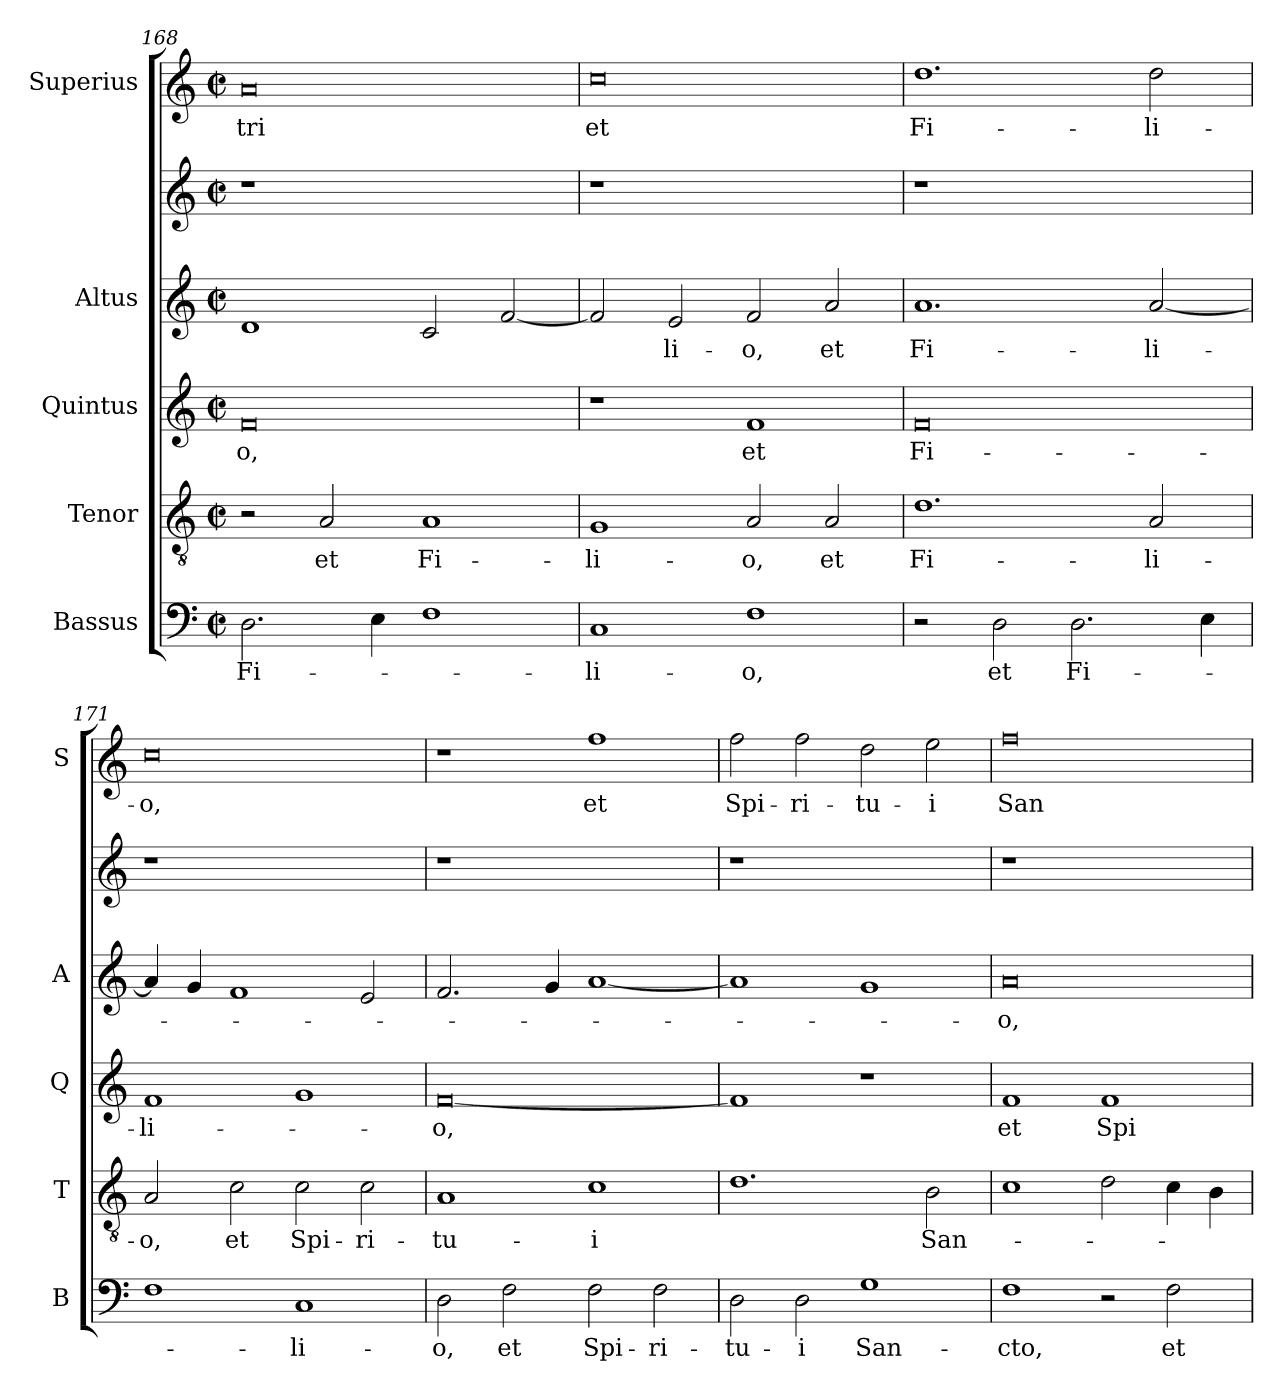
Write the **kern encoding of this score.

**kern	**text	**kern	**text	**kern	**text	**kern	**text	**kern	**kern	**text
*part6	*part6	*part5	*part5	*part4	*part4	*part3	*part3	*part2	*part1	*part1
*staff6	*staff6	*staff5	*staff5	*staff4	*staff4	*staff3	*staff3	*staff2	*staff1	*staff1
*I"Bassus	*	*I"Tenor	*	*I"Quintus	*	*I"Altus	*	*	*I"Superius	*
*I'B	*	*I'T	*	*I'Q	*	*I'A	*	*	*I'S	*
*clefF4	*	*clefGv2	*	*clefG2	*	*clefG2	*	*clefG2	*clefG2	*
*k[]	*	*k[]	*	*k[]	*	*k[]	*	*k[]	*k[]	*
*C:	*	*C:	*	*C:	*	*C:	*	*C:	*C:	*
*M2/2	*	*M2/2	*	*M2/2	*	*M2/2	*	*M2/2	*M2/2	*
*met(c|)	*	*met(c|)	*	*met(c|)	*	*met(c|)	*	*met(c|)	*met(c|)	*
=168	=168	=168	=168	=168	=168	=168	=168	=168	=168	=168
!	!LO:LY:b	!	!	!	!LO:LY:b	!	!	!	!	!LO:LY:b
2.D\	Fi-	2r	.	0f	-o,	1d	.	1r	0a	-tri
!	!	!	!LO:LY:b	!	!	!	!	!	!	!
.	.	2A/	et	.	.	.	.	.	.	.
4E\	.	.	.	.	.	.	.	.	.	.
!	!	!	!LO:LY:b	!	!	!	!	!	!	!
1F	.	1A	Fi-	.	.	2c/	.	1ryy	.	.
.	.	.	.	.	.	[2f/	.	.	.	.
!!LO:LB:g=z
=169	=169	=169	=169	=169	=169	=169	=169	=169	=169	=169
!	!LO:LY:b	!	!LO:LY:b	!	!	!	!	!	!	!LO:LY:b
1C	-li-	1G	-li-	1r	.	2f/]	.	1r	0cc	et
!	!	!	!	!	!	!	!LO:LY:b	!	!	!
.	.	.	.	.	.	2e/	-li-	.	.	.
!	!LO:LY:b	!	!LO:LY:b	!	!LO:LY:b	!	!LO:LY:b	!	!	!
1F	-o,	2A/	-o,	1f	et	2f/	-o,	1ryy	.	.
!	!	!	!LO:LY:b	!	!	!	!LO:LY:b	!	!	!
.	.	2A/	et	.	.	2a/	et	.	.	.
=170	=170	=170	=170	=170	=170	=170	=170	=170	=170	=170
!	!	!	!LO:LY:b	!	!LO:LY:b	!	!LO:LY:b	!	!	!LO:LY:b
2r	.	1.d	Fi-	0f	Fi-	1.a	Fi-	1r	1.dd	Fi-
!	!LO:LY:b	!	!	!	!	!	!	!	!	!
2D\	et	.	.	.	.	.	.	.	.	.
!	!LO:LY:b	!	!	!	!	!	!	!	!	!
2.D\	Fi-	.	.	.	.	.	.	1ryy	.	.
!	!	!	!LO:LY:b	!	!	!	!LO:LY:b	!	!	!LO:LY:b
.	.	2A/	-li-	.	.	[2a/	-li-	.	2dd\	-li-
4E\	.	.	.	.	.	.	.	.	.	.
=171	=171	=171	=171	=171	=171	=171	=171	=171	=171	=171
!	!	!	!LO:LY:b	!	!LO:LY:b	!	!	!	!	!LO:LY:b
1F	.	2A/	-o,	1f	-li-	4a/]	.	1r	0cc	-o,
.	.	.	.	.	.	4g/	.	.	.	.
!	!	!	!LO:LY:b	!	!	!	!	!	!	!
.	.	2c\	et	.	.	1f	.	.	.	.
!	!LO:LY:b	!	!LO:LY:b	!	!	!	!	!	!	!
1C	-li-	2c\	Spi-	1g	.	.	.	1ryy	.	.
!	!	!	!LO:LY:b	!	!	!	!	!	!	!
.	.	2c\	-ri-	.	.	2e/	.	.	.	.
=172	=172	=172	=172	=172	=172	=172	=172	=172	=172	=172
!	!LO:LY:b	!	!LO:LY:b	!	!LO:LY:b	!	!	!	!	!
2D\	-o,	1A	-tu-	[0f	-o,	2.f/	.	1r	1r	.
!	!LO:LY:b	!	!	!	!	!	!	!	!	!
2F\	et	.	.	.	.	.	.	.	.	.
.	.	.	.	.	.	4g/	.	.	.	.
!	!LO:LY:b	!	!LO:LY:b	!	!	!	!	!	!	!LO:LY:b
2F\	Spi-	1c	-i	.	.	[1a	.	1ryy	1ff	et
!	!LO:LY:b	!	!	!	!	!	!	!	!	!
2F\	-ri-	.	.	.	.	.	.	.	.	.
=173	=173	=173	=173	=173	=173	=173	=173	=173	=173	=173
!	!LO:LY:b	!	!	!	!	!	!	!	!	!LO:LY:b
2D\	-tu-	1.d	.	1f]	.	1a]	.	1r	2ff\	Spi-
!	!LO:LY:b	!	!	!	!	!	!	!	!	!LO:LY:b
2D\	-i	.	.	.	.	.	.	.	2ff\	-ri-
!	!LO:LY:b	!	!	!	!	!	!	!	!	!LO:LY:b
1G	San-	.	.	1r	.	1g	.	1ryy	2dd\	-tu-
!	!	!	!LO:LY:b	!	!	!	!	!	!	!LO:LY:b
.	.	2B\	San-	.	.	.	.	.	2ee\	-i
=174	=174	=174	=174	=174	=174	=174	=174	=174	=174	=174
!	!LO:LY:b	!	!	!	!LO:LY:b	!	!LO:LY:b	!	!	!LO:LY:b
1F	-cto,	1c	.	1f	et	0a	-o,	1r	0ff	San-
!	!	!	!	!	!LO:LY:b	!	!	!	!	!
2r	.	2d\	.	1f	Spi-	.	.	1ryy	.	.
!	!LO:LY:b	!	!	!	!	!	!	!	!	!
2F\	et	4c\	.	.	.	.	.	.	.	.
.	.	4B\	.	.	.	.	.	.	.	.
=	=	=	=	=	=	=	=	=	=	=
*-	*-	*-	*-	*-	*-	*-	*-	*-	*-	*-
